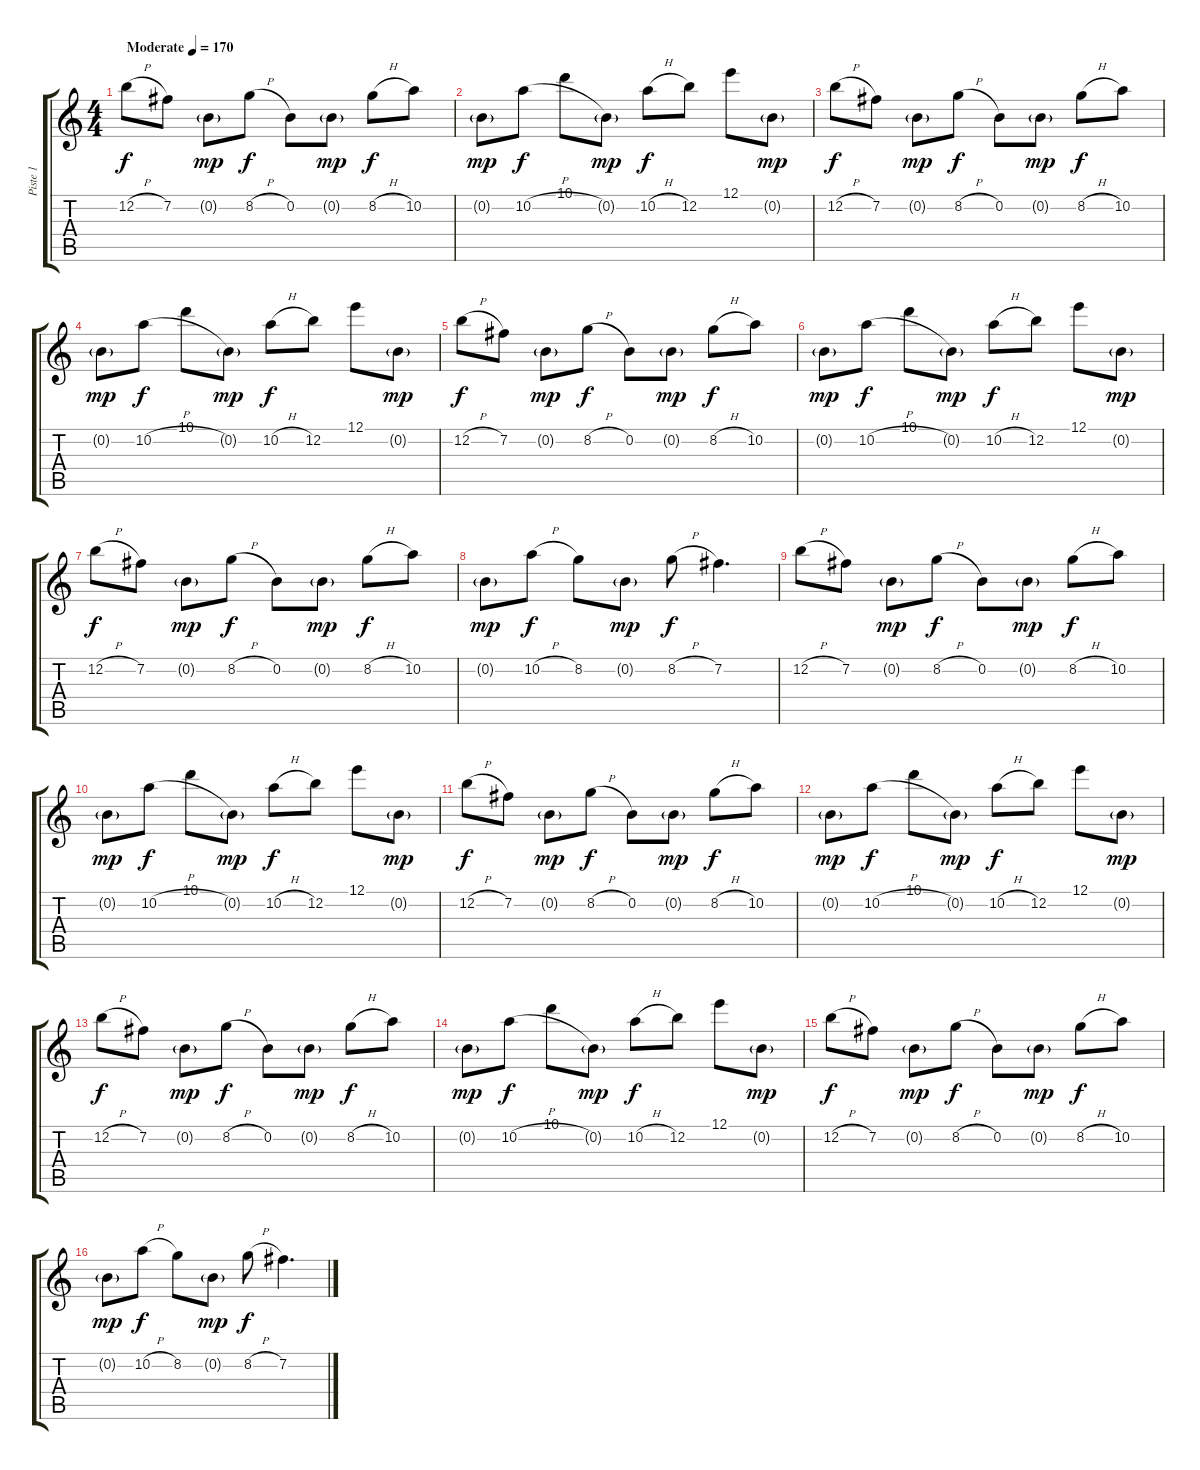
\track ("Piste 1" "Piste 1") {instrument distortionguitar}
\staff {score tabs}
\tuning (E4 B3 G3 D3 A2 D2) {hide}
\ts (4 4)
\tempo (170 "Moderate")
\clef g2
\ks c
12.2{h}.8{dy f instrument distortionguitar} 7.2.8 0.2{g}.8{dy mp} 8.2{h}.8{dy f} 0.2.8 0.2{g}.8{dy mp} 8.2{h}.8{dy f} 10.2.8 |
0.2{g}.8{dy mp} 10.2{h}.8{dy f} 10.1.8 0.2{g}.8{dy mp} 10.2{h}.8{dy f} 12.2.8 12.1.8 0.2{g}.8{dy mp} |
12.2{h}.8{dy f} 7.2.8 0.2{g}.8{dy mp} 8.2{h}.8{dy f} 0.2.8 0.2{g}.8{dy mp} 8.2{h}.8{dy f} 10.2.8 |
0.2{g}.8{dy mp} 10.2{h}.8{dy f} 10.1.8 0.2{g}.8{dy mp} 10.2{h}.8{dy f} 12.2.8 12.1.8 0.2{g}.8{dy mp} |
12.2{h}.8{dy f} 7.2.8 0.2{g}.8{dy mp} 8.2{h}.8{dy f} 0.2.8 0.2{g}.8{dy mp} 8.2{h}.8{dy f} 10.2.8 |
0.2{g}.8{dy mp} 10.2{h}.8{dy f} 10.1.8 0.2{g}.8{dy mp} 10.2{h}.8{dy f} 12.2.8 12.1.8 0.2{g}.8{dy mp} |
12.2{h}.8{dy f} 7.2.8 0.2{g}.8{dy mp} 8.2{h}.8{dy f} 0.2.8 0.2{g}.8{dy mp} 8.2{h}.8{dy f} 10.2.8 |
0.2{g}.8{dy mp} 10.2{h}.8{dy f} 8.2.8 0.2{g}.8{dy mp} 8.2{h}.8{dy f} 7.2.4{d} |
12.2{h}.8 7.2.8 0.2{g}.8{dy mp} 8.2{h}.8{dy f} 0.2.8 0.2{g}.8{dy mp} 8.2{h}.8{dy f} 10.2.8 |
0.2{g}.8{dy mp} 10.2{h}.8{dy f} 10.1.8 0.2{g}.8{dy mp} 10.2{h}.8{dy f} 12.2.8 12.1.8 0.2{g}.8{dy mp} |
12.2{h}.8{dy f} 7.2.8 0.2{g}.8{dy mp} 8.2{h}.8{dy f} 0.2.8 0.2{g}.8{dy mp} 8.2{h}.8{dy f} 10.2.8 |
0.2{g}.8{dy mp} 10.2{h}.8{dy f} 10.1.8 0.2{g}.8{dy mp} 10.2{h}.8{dy f} 12.2.8 12.1.8 0.2{g}.8{dy mp} |
12.2{h}.8{dy f} 7.2.8 0.2{g}.8{dy mp} 8.2{h}.8{dy f} 0.2.8 0.2{g}.8{dy mp} 8.2{h}.8{dy f} 10.2.8 |
0.2{g}.8{dy mp} 10.2{h}.8{dy f} 10.1.8 0.2{g}.8{dy mp} 10.2{h}.8{dy f} 12.2.8 12.1.8 0.2{g}.8{dy mp} |
12.2{h}.8{dy f} 7.2.8 0.2{g}.8{dy mp} 8.2{h}.8{dy f} 0.2.8 0.2{g}.8{dy mp} 8.2{h}.8{dy f} 10.2.8 |
0.2{g}.8{dy mp} 10.2{h}.8{dy f} 8.2.8 0.2{g}.8{dy mp} 8.2{h}.8{dy f} 7.2.4{d}
